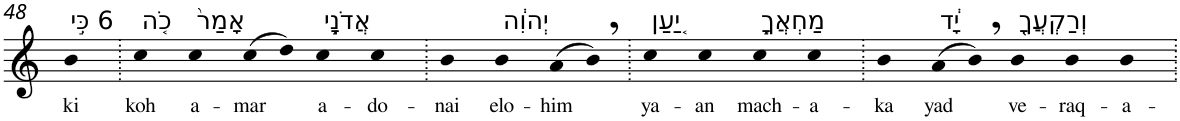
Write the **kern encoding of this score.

**kern	**text
*part1	*part1
*staff1	*staff1
*I"Piano	*
*I'Pno	*
!!LO:PB:g=z
*clefG2	*
*k[]	*
=48	=48
!LO:TX:a:t=6 כִּ֣י	!
!	!LO:LY:b
4b	ki
=49.	=49.
!LO:TX:a:t=כֹ֤ה	!
!	!LO:LY:b
4cc	koh
!LO:TX:a:t=אָמַר֙	!
!	!LO:LY:b
4cc	a-
!	!LO:LY:b
(>8cc	-mar
8dd)	.
!LO:TX:a:t=אֲדֹנָ֣י	!
!	!LO:LY:b
4cc	a-
!	!LO:LY:b
4cc	-do-
=50.	=50.
!	!LO:LY:b
4b	-nai
!LO:TX:a:t=יְהוִ֔ה	!
!	!LO:LY:b
4b	elo-
!	!LO:LY:b
(>8a	-him
8b,)	.
=51.	=51.
!LO:TX:a:t=יַ֚עַן	!
!	!LO:LY:b
4cc	ya-
!	!LO:LY:b
4cc	-an
!LO:TX:a:t=מַחְאֲךָ֣	!
!	!LO:LY:b
4cc	mach-
!	!LO:LY:b
4cc	-a-
=52.	=52.
!	!LO:LY:b
4b	-ka
!LO:TX:a:t=יָ֔ד	!
!	!LO:LY:b
(>8a	yad
8b,)	.
!LO:TX:a:t=וְרַקְעֲךָ֖	!
!	!LO:LY:b
4b	ve-
!	!LO:LY:b
4b	-raq-
!	!LO:LY:b
4b	-a-
=.	=.
*-	*-
